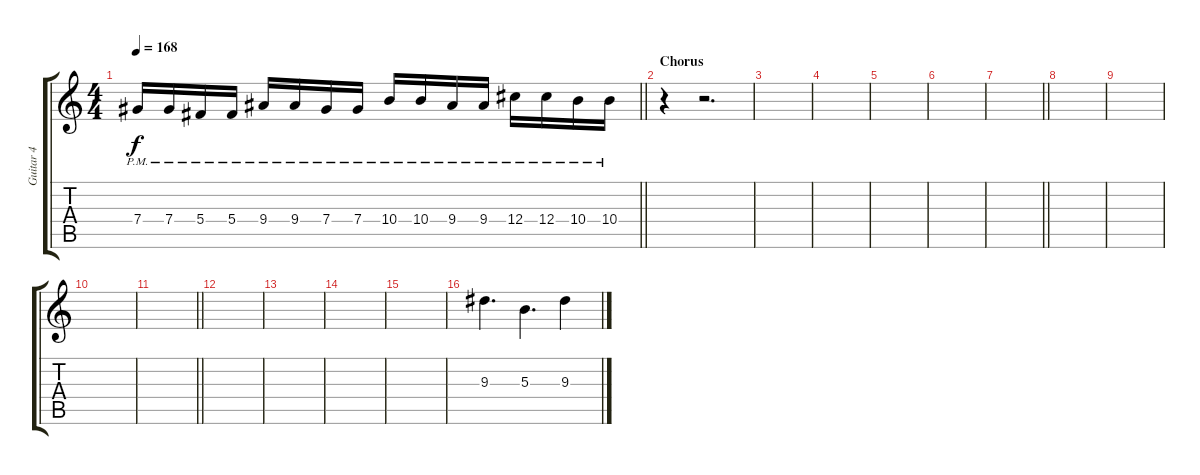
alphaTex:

\track ("Guitar 4" "Guitar 4") {instrument distortionguitar}
\staff {score tabs}
\tuning (Eb4 Bb3 Gb3 Db3 Ab2 Eb2) {hide}
\ts (4 4)
\tempo 168
\clef g2
\barLineRight lightlight
\ks c
7.4{pm}.16{dy f} 7.4{pm}.16 5.4{pm}.16 5.4{pm}.16 9.4{pm}.16 9.4{pm}.16 7.4{pm}.16 7.4{pm}.16 10.4{pm}.16 10.4{pm}.16 9.4{pm}.16 9.4{pm}.16 12.4{pm}.16 12.4{pm}.16 10.4{pm}.16 10.4{pm}.16 |
\section ("" "Chorus")
r.4 r.2{d} |
|
|
|
|
\barLineRight lightlight
|
|
|
|
\barLineRight lightlight
|
|
|
|
|
9.3.4{d} 5.3.4{d} 9.3.4
